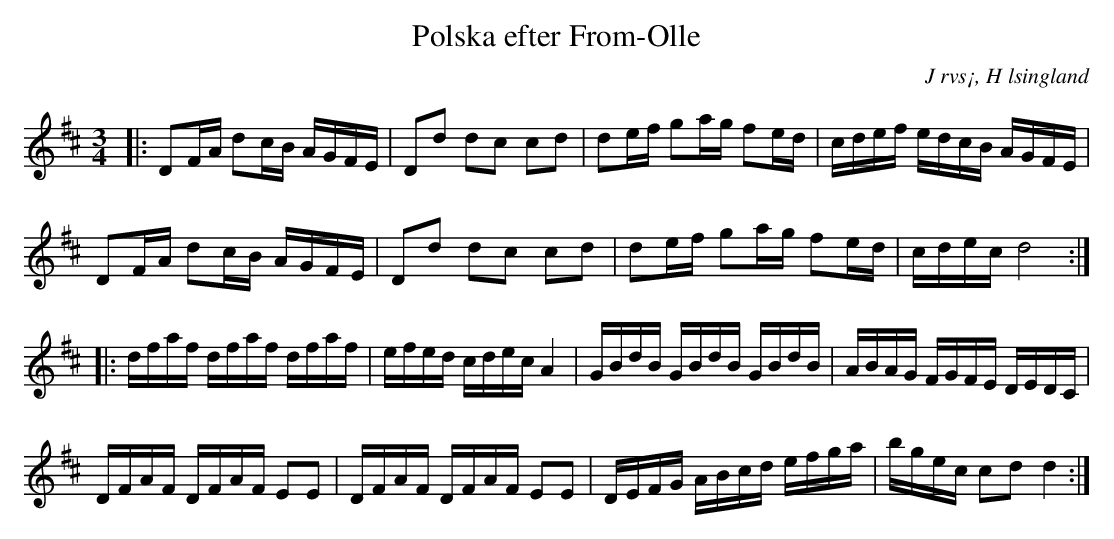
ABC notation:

X:1
T:Polska efter From-Olle
O:J rvs¡, H lsingland
M:3/4
L:1/8
K:D
|: DF/A/ dc/B/ A/G/F/E/ | Dd dc cd | de/f/ ga/g/ fe/d/ | c/d/e/f/ e/d/c/B/ A/G/F/E/ |
DF/A/ dc/B/ A/G/F/E/ | Dd dc cd | de/f/ ga/g/ fe/d/ | c/d/e/c/ d4 :|
|: d/f/a/f/ d/f/a/f/ d/f/a/f/ | e/f/e/d/ c/d/e/c/ A2 | G/B/d/B/ G/B/d/B/ G/B/d/B/ | A/B/A/G/ F/G/F/E/ D/E/D/C/ |
D/F/A/F/ D/F/A/F/ EE | D/F/A/F/ D/F/A/F/ EE | D/E/F/G/ A/B/c/d/ e/f/g/a/ | b/g/e/c/ cd d2 :|
